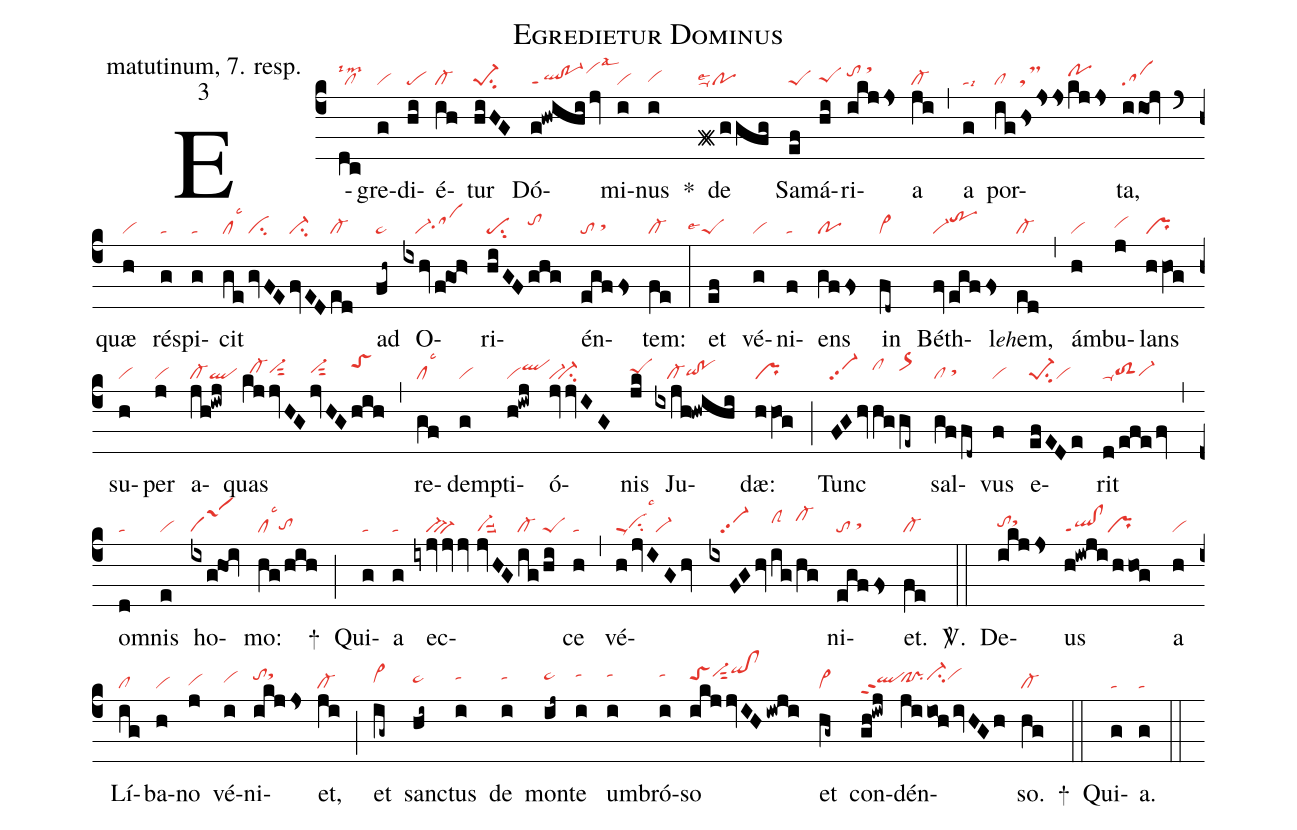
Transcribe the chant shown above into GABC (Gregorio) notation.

name: Egredietur Dominus;
office-part: matutinum, 7. resp.;
mode: 3;
nabc-lines: 1;
%%
(c4)
E(dc|cllsim2)gre(g|vi)di(hi|pe)é(ih|cl-)tur(hiHG|pe-1su2) Dó(g!hwihijv|ql!po-1ppt1vihjlsal3)mi(i|vi)nus(i|vihg) *()
de(f#ggfg|ta-lse2po) Sa(ef|peS)má(hi|peShg)ri(ikjjs|tohi/sthk)a(ji|cl-) (,)
a(g|talsi6) por(ig|cl|hsjss|tsM|kjjs|pohi)ta,(iio!jv|sa) (`)
quæ(h|vi) rés(g|ta)pi(g|ta)cit(ge|cllsc3|gvFE|ci|fvED|vi-su2|ed|cl-) ad(fh~|ta>) O(ixhv/fgOh>|///vi-sahh)ri(hiGF|pesu2|ghg|tohi)én(egffs|to/sthh)tem:(fe|cl-) (:)
et(ef|`````peSlse4) vé(g|vi)ni(f|ta)ens(gffs|po) in(fd~|vi>) Béth(fv/egffs|vi-trhj)l<e>eh</e>{e}m,(ed|cl-) (,)
ám(h|vi)bu(j|vihh)lans(hhOg|pr) su(h|vi)per(j|vi) a(jh!iwj|cl-ql)quas(kj|//cl-hh|jvHG|vi-hhsut2|jvHG|vi-hhsut2|hih|toShj) (,)
re(gf|cllsc3)dem(g|vi)pti(h!iwj|viqlhi)ó(jvjvIG|vi-``vi-su2)nis(jk|peShh) Ju(ixjh!hwihi|///cl-qihg!pohg)dæ:(hhOg|pr) (;)
Tunc(FGhv|vi-pp2|hg|clhi|ge~|or>hi) sal(gffd~|cl/sthh)vus(f|vi) e(efEDe|pe-1su2vi)rit(d/efefv|ta-toS2hgvi-hg) (,)
om(d|ta)nis(e|vi) ho(ixghOi|saM1)mo:(hg/hih|cllsc3tohg) +(;)
Qui(g|ta)a(g|ta) ec(iyjvvv|///tv-|//jvHG|vi-suu2|ig|cl-|/hi|peS)ce(h|ta) (,)
vé(hjvIGhv|visu2ppu1lsc3vi-|////ixFGhv|///vi-pp2|ig|clShi|/hg|cl-hj)ni(egffs|to/sthh)et.(fe|cl-) <sp>V/</sp>.(::)
De(ikjjs|tohhsthi)us(h!iwji/hho!g|ql!clppt1pr) a(h|vi) Lí(ig|cl)ba(h|vi)no(j|vihg) vé(i|vihh)ni(ikjjs|tohisthj)et,(ji|cl-) (;)
et(ig~|vi>hh) sanc(hi~|ta>hh)tus(i|tahi) de(i|tahi) mon(ij~|ta>hi)te(i|tahj) um(i|tahj)bró(i|tahj)so(ikjjvIHiwji|toShivi-hjsut2qihk!clhk) et(hg~|vi>) con(gh!iwj|qlhhppt2)dén(jiio!hivHGh|clhh!prhhci-hivihi)so.(hg|cl-) +(::)
Qui(g|ta)a.(g|ta) (::)
